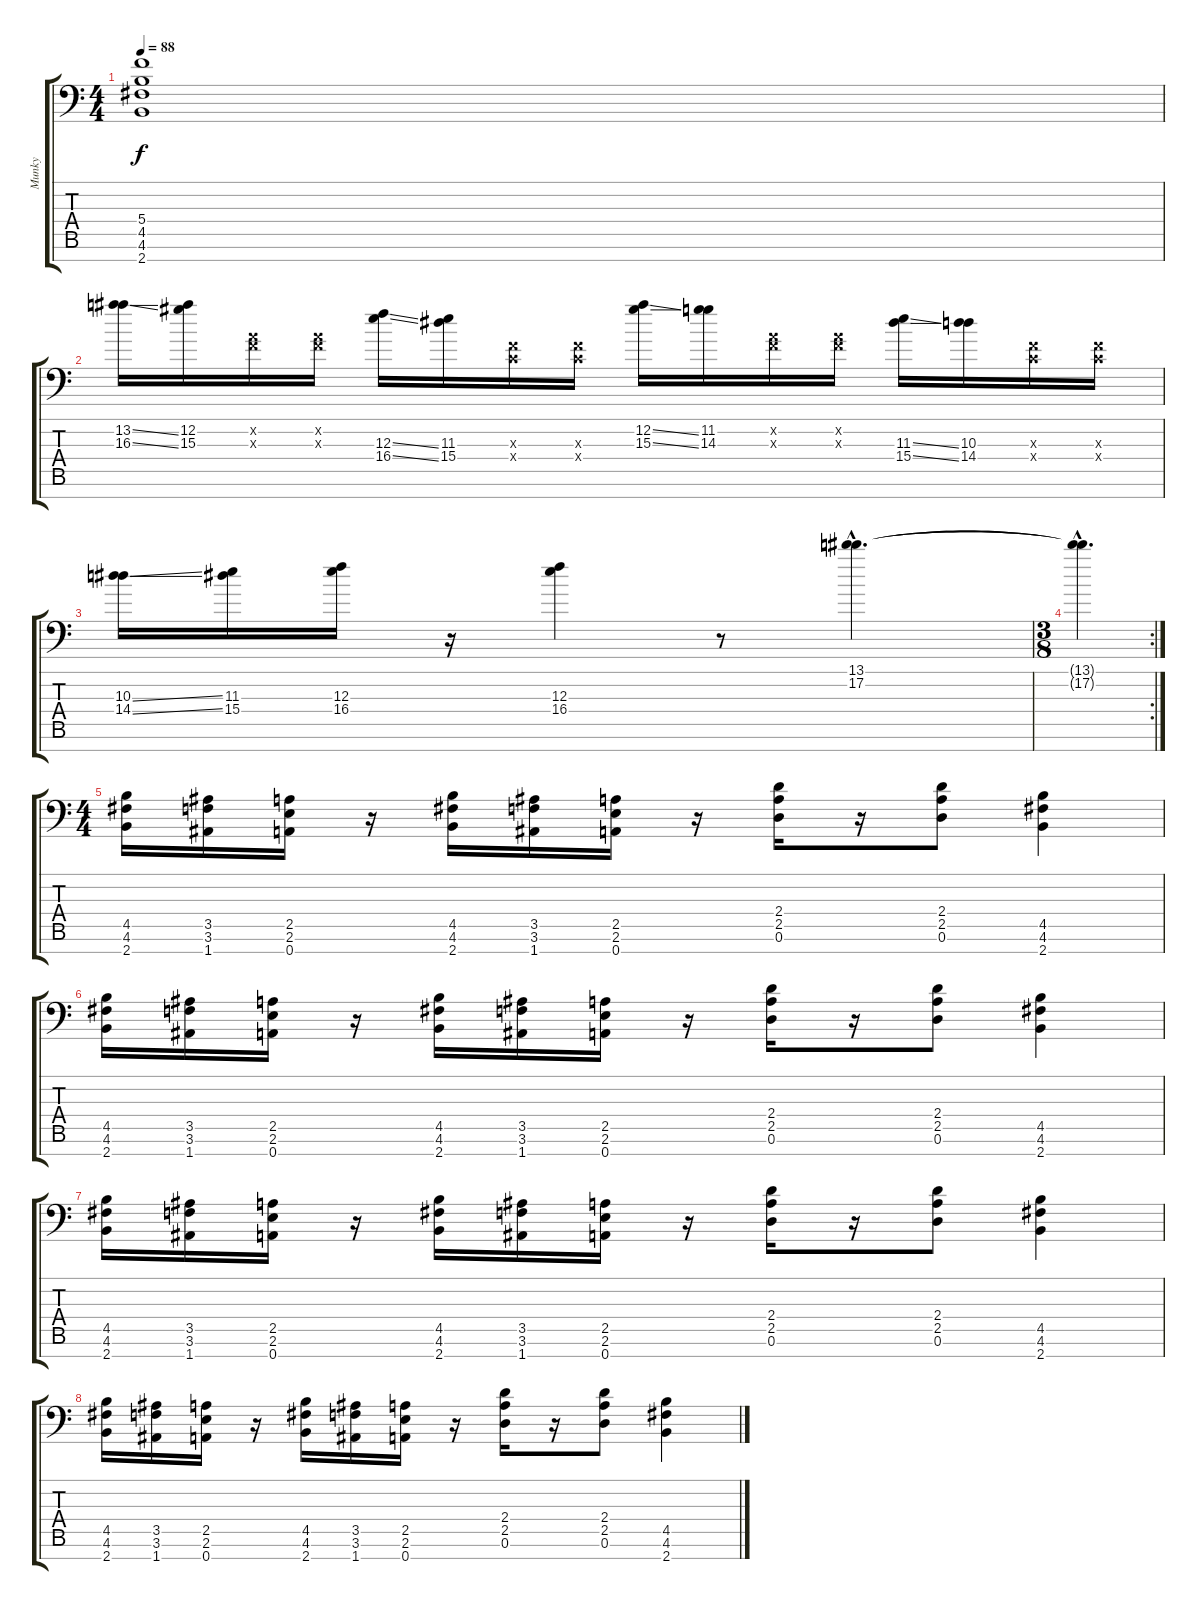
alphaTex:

\track ("Munky" "Munky") {instrument distortionguitar}
\staff {score tabs}
\tuning (D4 A3 F3 C3 G2 D2 A1) {hide}
\ts (4 4)
\tempo 88
\clef f4
\ks c
(5.4{t} 4.5{t} 4.6{t} 2.7{t}).1{dy f} |
(13.2{ss} 16.3{ss}).16 (12.2 15.3).16 (0.2{x} 0.3{x}).16 (0.2{x} 0.3{x}).16 (12.3{ss} 16.4{ss}).16 (11.3 15.4).16 (0.3{x} 0.4{x}).16 (0.3{x} 0.4{x}).16 (12.2{ss} 15.3{ss}).16 (11.2 14.3).16 (0.2{x} 0.3{x}).16 (0.2{x} 0.3{x}).16 (11.3{ss} 15.4{ss}).16 (10.3 14.4).16 (0.3{x} 0.4{x}).16 (0.3{x} 0.4{x}).16 |
(10.3{ss} 14.4{ss}).16 (11.3 15.4).16 (12.3 16.4).16 r.16 (12.3 16.4).4 r.8 (13.1{hac} 17.2{hac}).4{d} |
\rc 2
\ts (3 8)
(13.1{hac t} 17.2{hac t}).4{d} |
\ts (4 4)
(4.5 4.6 2.7).16 (3.5 3.6 1.7).16 (2.5 2.6 0.7).16 r.16 (4.5 4.6 2.7).16 (3.5 3.6 1.7).16 (2.5 2.6 0.7).16 r.16 (2.4 2.5 0.6).16 r.16 (2.4 2.5 0.6).8 (4.5 4.6 2.7).4 |
(4.5 4.6 2.7).16 (3.5 3.6 1.7).16 (2.5 2.6 0.7).16 r.16 (4.5 4.6 2.7).16 (3.5 3.6 1.7).16 (2.5 2.6 0.7).16 r.16 (2.4 2.5 0.6).16 r.16 (2.4 2.5 0.6).8 (4.5 4.6 2.7).4 |
(4.5 4.6 2.7).16 (3.5 3.6 1.7).16 (2.5 2.6 0.7).16 r.16 (4.5 4.6 2.7).16 (3.5 3.6 1.7).16 (2.5 2.6 0.7).16 r.16 (2.4 2.5 0.6).16 r.16 (2.4 2.5 0.6).8 (4.5 4.6 2.7).4 |
(4.5 4.6 2.7).16 (3.5 3.6 1.7).16 (2.5 2.6 0.7).16 r.16 (4.5 4.6 2.7).16 (3.5 3.6 1.7).16 (2.5 2.6 0.7).16 r.16 (2.4 2.5 0.6).16 r.16 (2.4 2.5 0.6).8 (4.5 4.6 2.7).4
